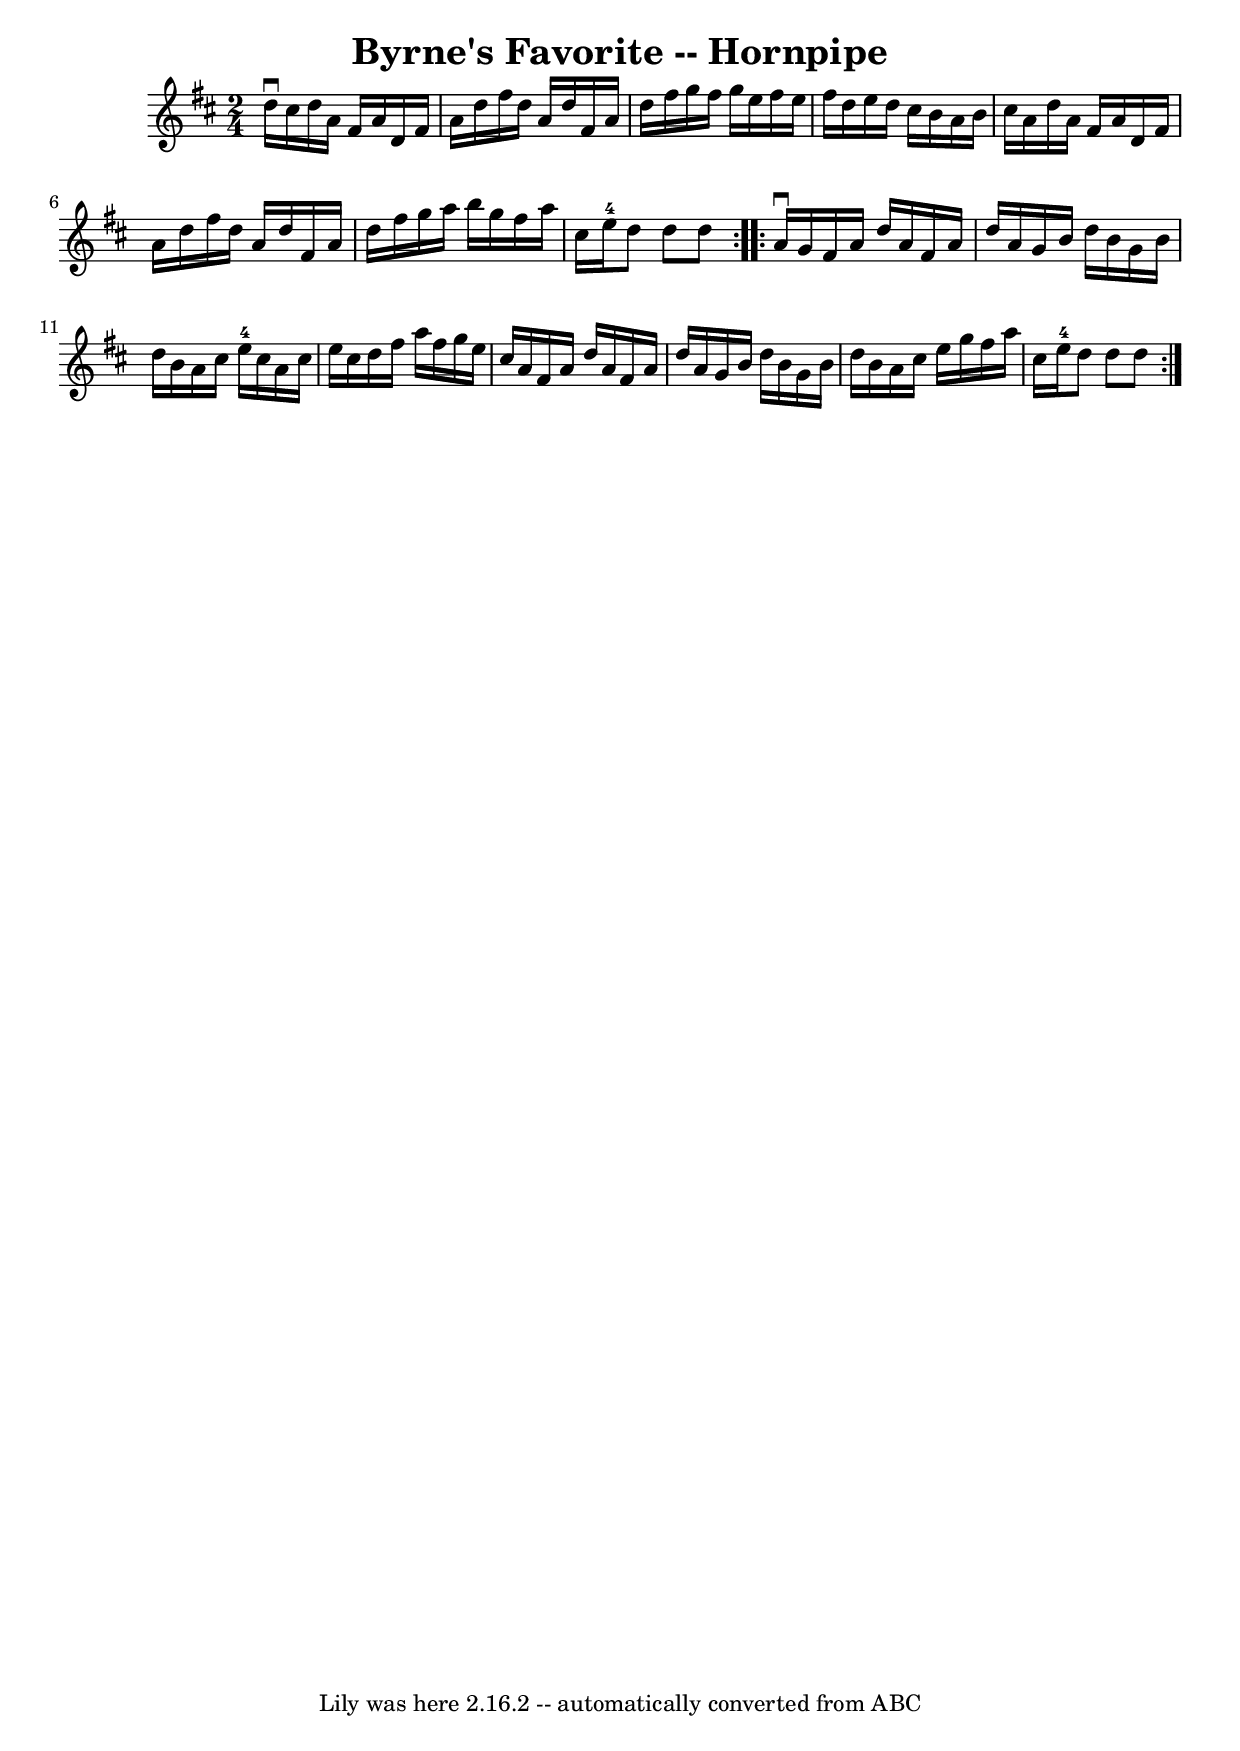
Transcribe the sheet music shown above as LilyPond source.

\version "2.16.2"
\include "Mammoth.ily"
\header {
  %% book = "Cole's 1000 Fiddle Tunes"
  crossRefNumber = "1"
  footnotes = ""
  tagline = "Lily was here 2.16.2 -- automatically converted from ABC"
  title = "Byrne's Favorite -- Hornpipe"

}
voicedefault =  {



  \repeat volta 2 {

    \time 2/4 
    \key d \major
    d''16^\downbow cis''16  |
    d''16 a'16   
    fis'16 a'16 d'16 fis'16 a'16 d''16  |
    fis''16 d''16 
    a'16 d''16 fis'16 a'16 d''16 fis''16  |
    g''16    
    fis''16 g''16 e''16 fis''16 e''16 fis''16 d''16  |
    
    e''16 d''16 cis''16 b'16 a'16 b'16 cis''16 a'16  |
    
    d''16 a'16 fis'16 a'16 d'16 fis'16 a'16 d''16  |
    
    fis''16 d''16 a'16 d''16 fis'16 a'16 d''16 fis''16   |
    g''16 a''16 b''16 g''16 fis''16 a''16 cis''16    
    e''16-4 |
    d''8 d''8 d''8  
  }     
  \repeat volta 2 {
    a'16^\downbow g'16  |
    fis'16 a'16 d''16 a'16 fis'16 a'16  
    d''16 a'16  |
    g'16 b'16 d''16 b'16 g'16 b'16    
    d''16 b'16  |
    a'16 cis''16 e''16-4 cis''16 a'16    
    cis''16 e''16 cis''16  |
    d''16 fis''16 a''16 fis''16    
    g''16 e''16 cis''16 a'16  |
    fis'16 a'16 d''16 a'16 
    fis'16 a'16 d''16 a'16  |
    g'16 b'16 d''16 b'16    
    g'16 b'16 d''16 b'16  |
    a'16 cis''16 e''16 g''16    
    fis''16 a''16 cis''16 e''16-4 |
    d''8 d''8 d''8  
  }   

}

\score{
  <<

    \context Staff="default"
    {
      \voicedefault 
      
    }

  >>
  \layout {
    
  }
  \midi {
  }

}
